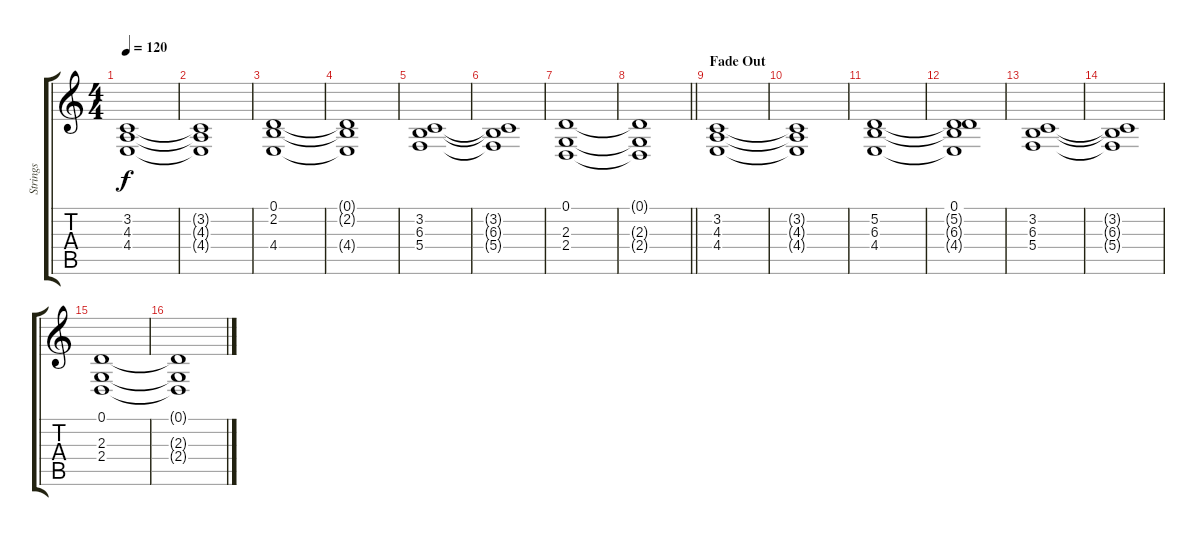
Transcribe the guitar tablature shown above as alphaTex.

\track ("Strings" "Strings") {instrument stringensemble1}
\staff {score tabs}
\tuning (D4 A3 F3 C3 G2 C2) {hide}
\ts (4 4)
\tempo 120
\clef g2
\ks c
(3.2 4.3 4.4).1{dy f} |
(3.2{t} 4.3{t} 4.4{t}).1 |
(0.1 2.2 4.4).1 |
(0.1{t} 2.2{t} 4.4{t}).1 |
(3.2 6.3 5.4).1 |
(3.2{t} 6.3{t} 5.4{t}).1 |
(0.1 2.3 2.4).1 |
\barLineRight lightlight
(0.1{t} 2.3{t} 2.4{t}).1 |
\section ("" "Fade Out")
(3.2 4.3 4.4).1{volume 12} |
(3.2{t} 4.3{t} 4.4{t}).1 |
(5.2 6.3 4.4).1 |
(0.1 5.2{t} 6.3{t} 4.4{t}).1 |
(3.2 6.3 5.4).1{volume 8} |
(3.2{t} 6.3{t} 5.4{t}).1 |
(0.1 2.3 2.4).1 |
(0.1{t} 2.3{t} 2.4{t}).1
